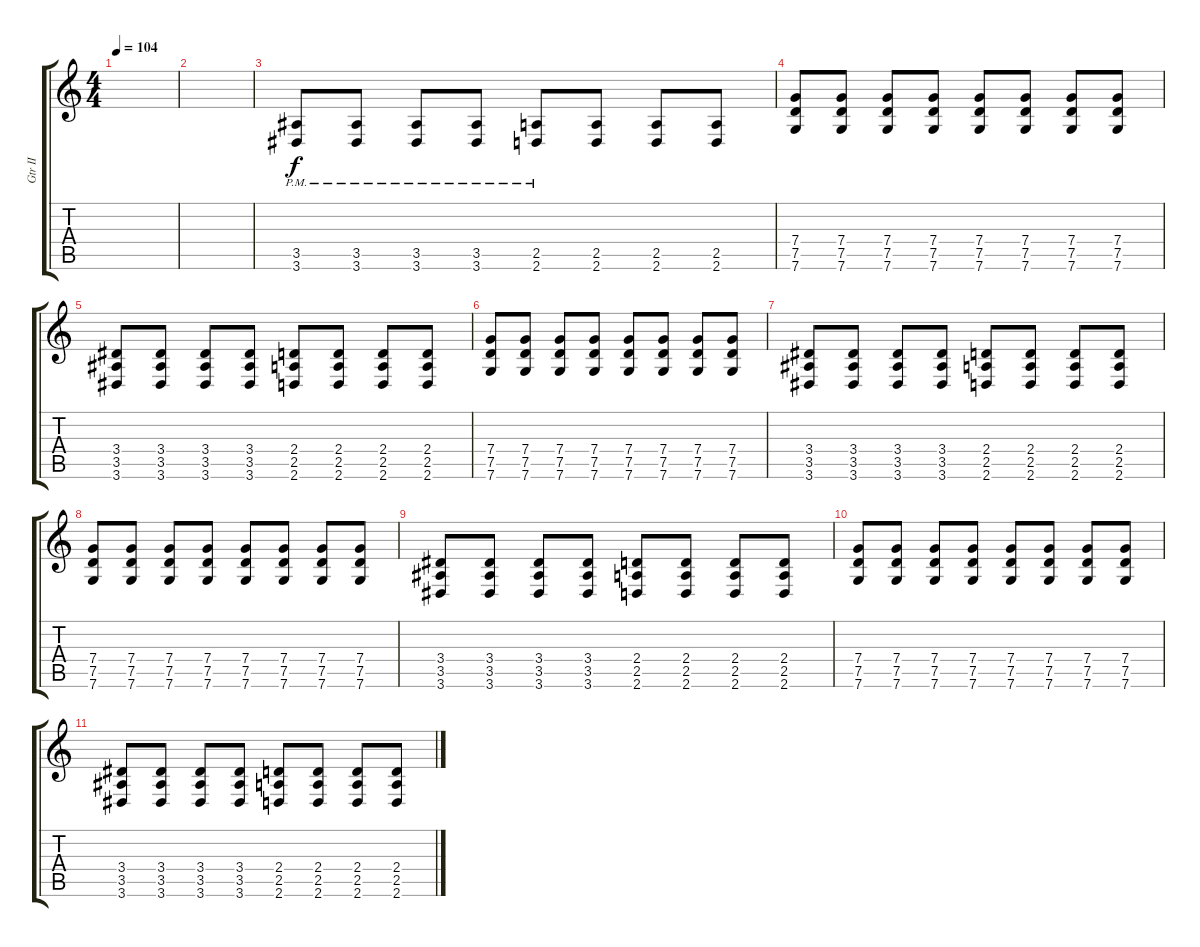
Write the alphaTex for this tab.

\track ("Gtr II" "Gtr II") {instrument overdrivenguitar}
\staff {score tabs}
\tuning (D4 A3 F3 C3 G2 C2) {hide}
\ts (4 4)
\tempo 104
\clef g2
\ks c
|
|
(3.5{pm} 3.6{pm}).8{instrument overdrivenguitar} (3.5{pm} 3.6{pm}).8 (3.5{pm} 3.6{pm}).8 (3.5{pm} 3.6{pm}).8 (2.5{pm} 2.6{pm}).8 (2.5 2.6).8 (2.5 2.6).8 (2.5 2.6).8 |
(7.4 7.5 7.6).8 (7.4 7.5 7.6).8 (7.4 7.5 7.6).8 (7.4 7.5 7.6).8 (7.4 7.5 7.6).8 (7.4 7.5 7.6).8 (7.4 7.5 7.6).8 (7.4 7.5 7.6).8 |
(3.4 3.5 3.6).8 (3.4 3.5 3.6).8 (3.4 3.5 3.6).8 (3.4 3.5 3.6).8 (2.4 2.5 2.6).8 (2.4 2.5 2.6).8 (2.4 2.5 2.6).8 (2.4 2.5 2.6).8 |
(7.4 7.5 7.6).8 (7.4 7.5 7.6).8 (7.4 7.5 7.6).8 (7.4 7.5 7.6).8 (7.4 7.5 7.6).8 (7.4 7.5 7.6).8 (7.4 7.5 7.6).8 (7.4 7.5 7.6).8 |
(3.4 3.5 3.6).8 (3.4 3.5 3.6).8 (3.4 3.5 3.6).8 (3.4 3.5 3.6).8 (2.4 2.5 2.6).8 (2.4 2.5 2.6).8 (2.4 2.5 2.6).8 (2.4 2.5 2.6).8 |
(7.4 7.5 7.6).8 (7.4 7.5 7.6).8 (7.4 7.5 7.6).8 (7.4 7.5 7.6).8 (7.4 7.5 7.6).8 (7.4 7.5 7.6).8 (7.4 7.5 7.6).8 (7.4 7.5 7.6).8 |
(3.4 3.5 3.6).8 (3.4 3.5 3.6).8 (3.4 3.5 3.6).8 (3.4 3.5 3.6).8 (2.4 2.5 2.6).8 (2.4 2.5 2.6).8 (2.4 2.5 2.6).8 (2.4 2.5 2.6).8 |
(7.4 7.5 7.6).8 (7.4 7.5 7.6).8 (7.4 7.5 7.6).8 (7.4 7.5 7.6).8 (7.4 7.5 7.6).8 (7.4 7.5 7.6).8 (7.4 7.5 7.6).8 (7.4 7.5 7.6).8 |
(3.4 3.5 3.6).8 (3.4 3.5 3.6).8 (3.4 3.5 3.6).8 (3.4 3.5 3.6).8 (2.4 2.5 2.6).8 (2.4 2.5 2.6).8 (2.4 2.5 2.6).8 (2.4 2.5 2.6).8
